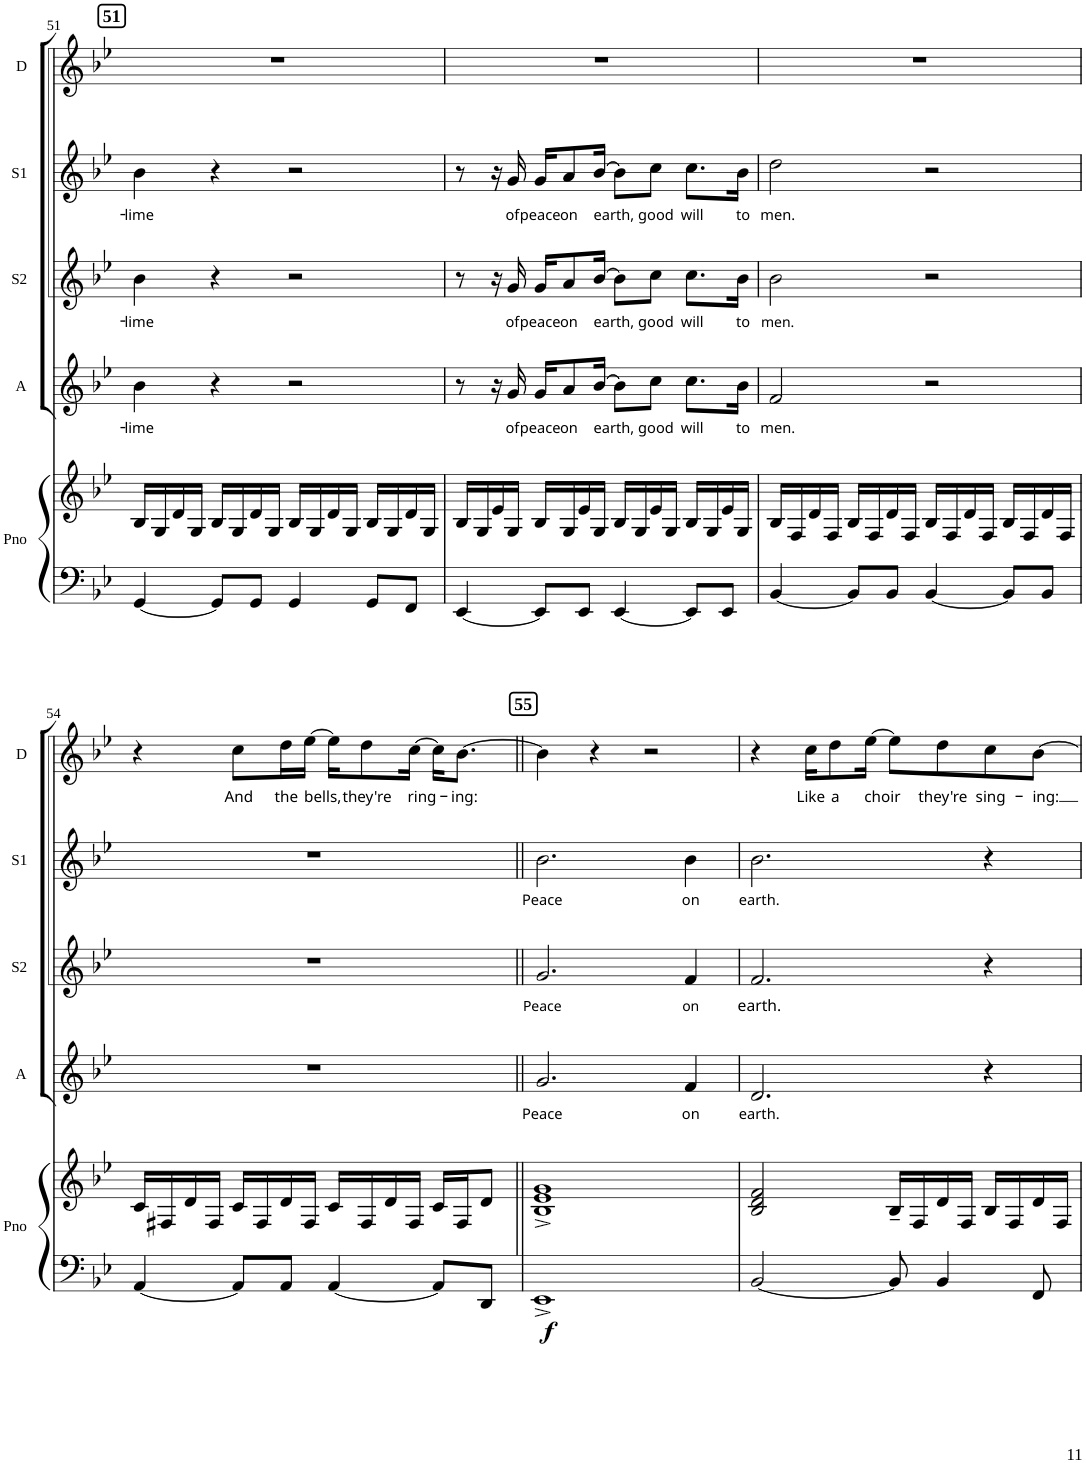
**kern	**kern	**dynam	**kern	**text	**kern	**text	**kern	**text	**kern	**text
*part5	*part5	*part5	*part4	*part4	*part3	*part3	*part2	*part2	*part1	*part1
*staff6	*staff5	*staff5/6	*staff4	*staff4	*staff3	*staff3	*staff2	*staff2	*staff1	*staff1
*I"Piano	*	*	*I"Alto	*	*I"Soprano 2	*	*I"Soprano 1	*	*I"Descant	*
*I'Pno	*	*	*I'A	*	*I'S2	*	*I'S1	*	*I'D	*
!!LO:PB:g=z
*clefF4	*clefG2	*	*clefG2	*	*clefG2	*	*clefG2	*	*clefG2	*
*k[b-e-]	*k[b-e-]	*	*k[b-e-]	*	*k[b-e-]	*	*k[b-e-]	*	*k[b-e-]	*
*B-:	*B-:	*	*B-:	*	*B-:	*	*B-:	*	*B-:	*
*M4/4	*M4/4	*	*M4/4	*	*M4/4	*	*M4/4	*	*M4/4	*
!!LO:REH:place=s1:a:B:cj:fs=9.9:t=51
=51	=51	=51	=51	=51	=51	=51	=51	=51	=51	=51
!	!	!	!	!LO:LY:b	!	!LO:LY:b	!	!LO:LY:b	!	!
[4GG/	16B-/LL	.	4b-\	-lime	4b-\	-lime	4b-\	-lime	1r	.
.	16G/	.	.	.	.	.	.	.	.	.
.	16d/	.	.	.	.	.	.	.	.	.
.	16G/JJ	.	.	.	.	.	.	.	.	.
8GG/L]	16B-/LL	.	4r	.	4r	.	4r	.	.	.
.	16G/	.	.	.	.	.	.	.	.	.
8GG/J	16d/	.	.	.	.	.	.	.	.	.
.	16G/JJ	.	.	.	.	.	.	.	.	.
4GG/	16B-/LL	.	2r	.	2r	.	2r	.	.	.
.	16G/	.	.	.	.	.	.	.	.	.
.	16d/	.	.	.	.	.	.	.	.	.
.	16G/JJ	.	.	.	.	.	.	.	.	.
8GG/L	16B-/LL	.	.	.	.	.	.	.	.	.
.	16G/	.	.	.	.	.	.	.	.	.
8FF/J	16d/	.	.	.	.	.	.	.	.	.
.	16G/JJ	.	.	.	.	.	.	.	.	.
=52	=52	=52	=52	=52	=52	=52	=52	=52	=52	=52
[4EE-/	16B-/LL	.	8r	.	8r	.	8r	.	1r	.
.	16G/	.	.	.	.	.	.	.	.	.
.	16e-/	.	16r	.	16r	.	16r	.	.	.
!	!	!	!	!LO:LY:b	!	!LO:LY:b	!	!LO:LY:b	!	!
.	16G/JJ	.	16g/	of	16g/	of	16g/	of	.	.
!	!	!	!	!LO:LY:b	!	!LO:LY:b	!	!LO:LY:b	!	!
8EE-/L]	16B-/LL	.	16g/KL	peace	16g/KL	peace	16g/KL	peace	.	.
!	!	!	!	!LO:LY:b	!	!LO:LY:b	!	!LO:LY:b	!	!
.	16G/	.	8a/	on	8a/	on	8a/	on	.	.
8EE-/J	16e-/	.	.	.	.	.	.	.	.	.
!	!	!	!	!LO:LY:b	!	!LO:LY:b	!	!LO:LY:b	!	!
.	16G/JJ	.	[16b-/Jk	earth,	[16b-/Jk	earth,	[16b-/Jk	earth,	.	.
[4EE-/	16B-/LL	.	8b-\L]	.	8b-\L]	.	8b-\L]	.	.	.
.	16G/	.	.	.	.	.	.	.	.	.
!	!	!	!	!LO:LY:b	!	!LO:LY:b	!	!LO:LY:b	!	!
.	16e-/	.	8cc\J	good	8cc\J	good	8cc\J	good	.	.
.	16G/JJ	.	.	.	.	.	.	.	.	.
!	!	!	!	!LO:LY:b	!	!LO:LY:b	!	!LO:LY:b	!	!
8EE-/L]	16B-/LL	.	8.cc\L	will	8.cc\L	will	8.cc\L	will	.	.
.	16G/	.	.	.	.	.	.	.	.	.
8EE-/J	16e-/	.	.	.	.	.	.	.	.	.
!	!	!	!	!LO:LY:b	!	!LO:LY:b	!	!LO:LY:b	!	!
.	16G/JJ	.	16b-\Jk	to	16b-\Jk	to	16b-\Jk	to	.	.
=53	=53	=53	=53	=53	=53	=53	=53	=53	=53	=53
!	!	!	!	!LO:LY:b	!	!LO:LY:b	!	!LO:LY:b	!	!
[4BB-/	16B-/LL	.	2f/	men.	2b-\	men.	2dd\	men.	1r	.
.	16F/	.	.	.	.	.	.	.	.	.
.	16d/	.	.	.	.	.	.	.	.	.
.	16F/JJ	.	.	.	.	.	.	.	.	.
8BB-/L]	16B-/LL	.	.	.	.	.	.	.	.	.
.	16F/	.	.	.	.	.	.	.	.	.
8BB-/J	16d/	.	.	.	.	.	.	.	.	.
.	16F/JJ	.	.	.	.	.	.	.	.	.
[4BB-/	16B-/LL	.	2r	.	2r	.	2r	.	.	.
.	16F/	.	.	.	.	.	.	.	.	.
.	16d/	.	.	.	.	.	.	.	.	.
.	16F/JJ	.	.	.	.	.	.	.	.	.
8BB-/L]	16B-/LL	.	.	.	.	.	.	.	.	.
.	16F/	.	.	.	.	.	.	.	.	.
8BB-/J	16d/	.	.	.	.	.	.	.	.	.
.	16F/JJ	.	.	.	.	.	.	.	.	.
!!LO:LB:g=z
=54	=54	=54	=54	=54	=54	=54	=54	=54	=54	=54
[4AA/	16c/LL	.	1r	.	1r	.	1r	.	4r	.
.	16F#X/	.	.	.	.	.	.	.	.	.
.	16d/	.	.	.	.	.	.	.	.	.
.	16F#/JJ	.	.	.	.	.	.	.	.	.
!	!	!	!	!	!	!	!	!	!	!LO:LY:b
8AA/L]	16c/LL	.	.	.	.	.	.	.	8cc\L	And
.	16F#/	.	.	.	.	.	.	.	.	.
!	!	!	!	!	!	!	!	!	!	!LO:LY:b
8AA/J	16d/	.	.	.	.	.	.	.	16dd\L	the
!	!	!	!	!	!	!	!	!	!	!LO:LY:b
.	16F#/JJ	.	.	.	.	.	.	.	[16ee-\JJ	bells,
[4AA/	16c/LL	.	.	.	.	.	.	.	16ee-\KL]	.
!	!	!	!	!	!	!	!	!	!	!LO:LY:b
.	16F#/	.	.	.	.	.	.	.	8dd\	they're
.	16d/	.	.	.	.	.	.	.	.	.
!	!	!	!	!	!	!	!	!	!	!LO:LY:b
.	16F#/JJ	.	.	.	.	.	.	.	[16cc\Jk	ring-
8AA/L]	16c/LL	.	.	.	.	.	.	.	16cc\KL]	.
!	!	!	!	!	!	!	!	!	!	!LO:LY:b
.	16F#/J	.	.	.	.	.	.	.	[8.b-\J	-ing:
8DD/J	8d/J	.	.	.	.	.	.	.	.	.
!!LO:REH:place=s1:a:B:cj:fs=9.9:t=55
=55||	=55||	=55||	=55||	=55||	=55||	=55||	=55||	=55||	=55||	=55||
!	!	!LO:DY:b=2	!	!LO:LY:b	!	!LO:LY:b	!	!LO:LY:b	!	!
1EE-^	1B-^ 1e-^ 1g^	f	2.g/	Peace	2.g/	Peace	2.b-\	Peace	4b-\]	.
.	.	.	.	.	.	.	.	.	4r	.
.	.	.	.	.	.	.	.	.	2r	.
!	!	!	!	!LO:LY:b	!	!LO:LY:b	!	!LO:LY:b	!	!
.	.	.	4f/	on	4f/	on	4b-\	on	.	.
=56	=56	=56	=56	=56	=56	=56	=56	=56	=56	=56
!	!	!	!	!LO:LY:b	!	!LO:LY:b	!	!LO:LY:b	!	!
[2BB-/	2B-/ 2d/ 2f/	.	2.d/	earth.	2.f/	earth.	2.b-\	earth.	4r	.
!	!	!	!	!	!	!	!	!	!	!LO:LY:b
.	.	.	.	.	.	.	.	.	16cc\KL	Like
!	!	!	!	!	!	!	!	!	!	!LO:LY:b
.	.	.	.	.	.	.	.	.	8dd\	a
!	!	!	!	!	!	!	!	!	!	!LO:LY:b
.	.	.	.	.	.	.	.	.	[16ee-\Jk	choir
8BB-/]	16B-~/LL	.	.	.	.	.	.	.	8ee-\L]	.
.	16F/	.	.	.	.	.	.	.	.	.
!	!	!	!	!	!	!	!	!	!	!LO:LY:b
4BB-/	16d/	.	.	.	.	.	.	.	8dd\	they're
.	16F/JJ	.	.	.	.	.	.	.	.	.
!	!	!	!	!	!	!	!	!	!	!LO:LY:b
.	16B-/LL	.	4r	.	4r	.	4r	.	8cc\	sing-
.	16F/	.	.	.	.	.	.	.	.	.
!	!	!	!	!	!	!	!	!	!	!LO:LY:b
8FF/	16d/	.	.	.	.	.	.	.	[8b-\J	-ing:
.	16F/JJ	.	.	.	.	.	.	.	.	.
=	=	=	=	=	=	=	=	=	=	=
*-	*-	*-	*-	*-	*-	*-	*-	*-	*-	*-
